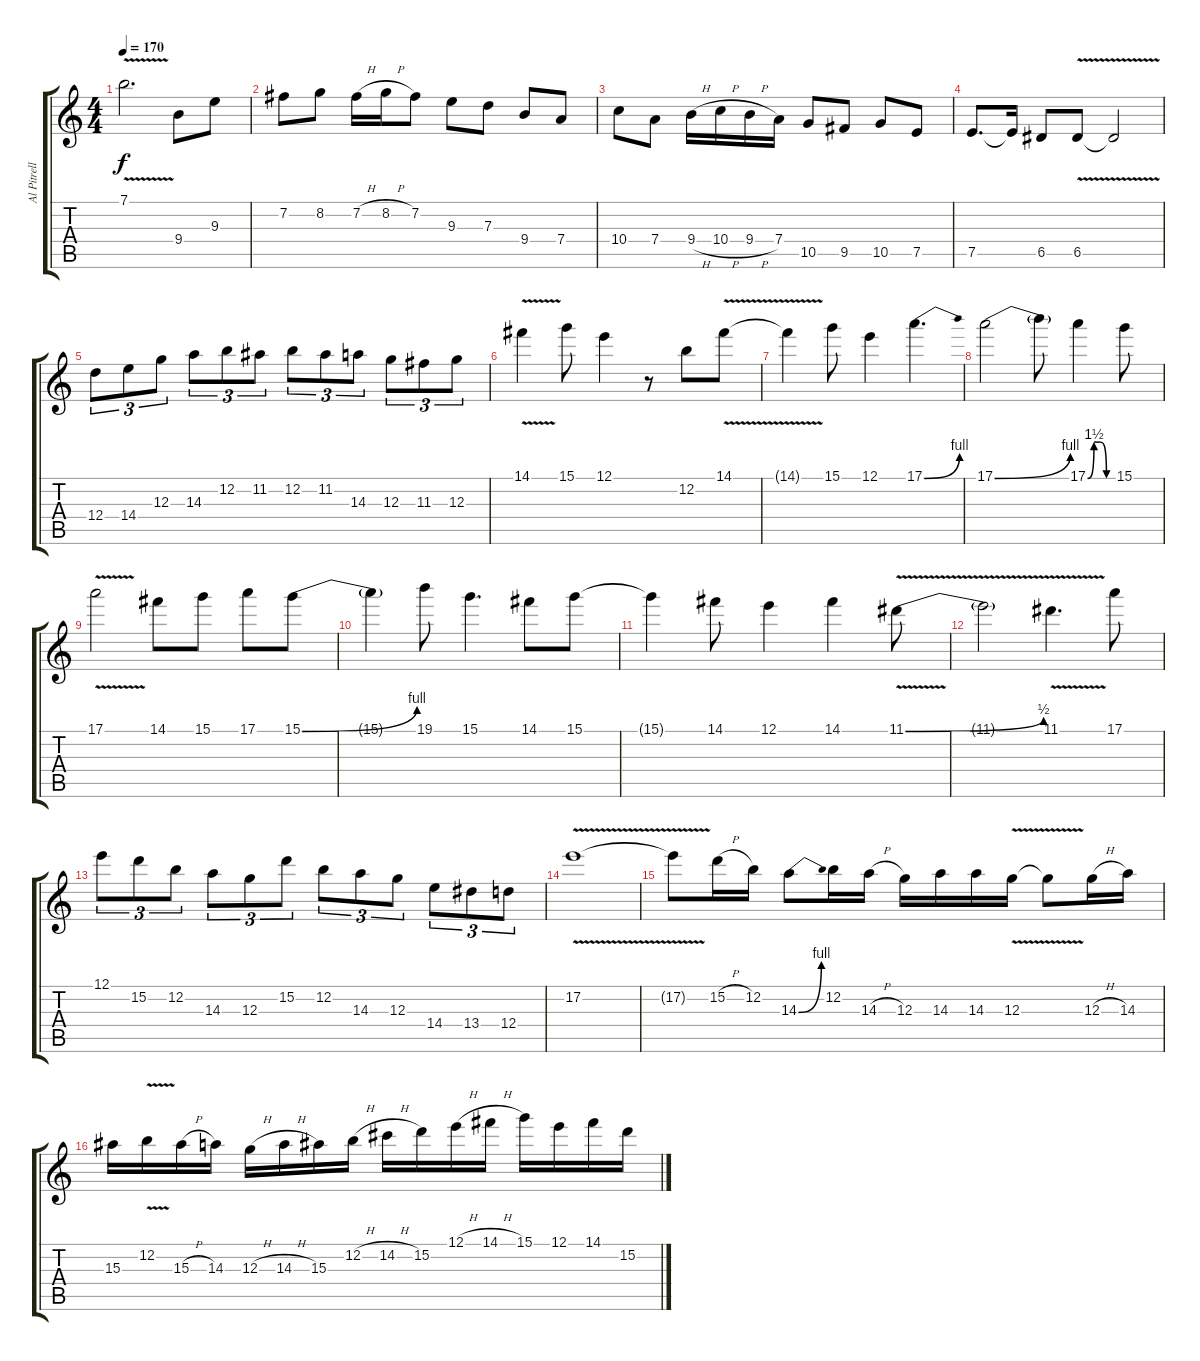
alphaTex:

\track ("Al Pitrelli (Overdrive Gtr)" "Al Pitrell") {instrument overdrivenguitar}
\staff {score tabs}
\tuning (E4 B3 G3 D3 A2 E2) {hide}
\ts (4 4)
\tempo 170
\clef g2
\ks c
7.1{v}.2{d dy f} 9.4.8 9.3.8 |
7.2.8 8.2.8 7.2{h}.16 8.2{h}.16 7.2.8 9.3.8 7.3.8 9.4.8 7.4.8 |
10.4.8 7.4.8 9.4{h}.16 10.4{h}.16 9.4{h}.16 7.4.16 10.5.8 9.5.8 10.5.8 7.5.8 |
7.5.8{d} 7.5{t}.16 6.5.8 6.5{v}.8 6.5{t}.2 |
12.4.8{tu (3 2)} 14.4.8{tu (3 2)} 12.3.8{tu (3 2)} 14.3.8{tu (3 2)} 12.2.8{tu (3 2)} 11.2.8{tu (3 2)} 12.2.8{tu (3 2)} 11.2.8{tu (3 2)} 14.3.8{tu (3 2)} 12.3.8{tu (3 2)} 11.3.8{tu (3 2)} 12.3.8{tu (3 2)} |
14.1{v}.4 15.1.8 12.1.4 r.8 12.2.8 14.1{v}.8 |
14.1{t}.4 15.1.8 12.1.4 17.1{be (bend 0 0 60 4)}.4{d} |
17.1{be (bend 0 0 60 4)}.2 17.1{t}.8 17.1{be (custom 0 0 15 6 30 6 45 0 60 0)}.4 15.1.8 |
17.1{v}.2 14.1.8 15.1.8 17.1.8 15.1{be (bend 0 0 60 4)}.8 |
15.1{t}.4 19.1.8 15.1.4{d} 14.1.8 15.1.8 |
15.1{t}.4 14.1.8 12.1.4 14.1.4 11.1{be (bend 0 0 60 2) v}.8 |
11.1{t}.2 11.1{v}.4{d} 17.1.8 |
12.1.8{tu (3 2)} 15.2.8{tu (3 2)} 12.2.8{tu (3 2)} 14.3.8{tu (3 2)} 12.3.8{tu (3 2)} 15.2.8{tu (3 2)} 12.2.8{tu (3 2)} 14.3.8{tu (3 2)} 12.3.8{tu (3 2)} 14.4.8{tu (3 2)} 13.4.8{tu (3 2)} 12.4.8{tu (3 2)} |
17.2{v}.1 |
17.2{v t}.8 15.2{h}.16 12.2.16 14.3{be (bend 0 0 60 4)}.8 12.2.16 14.3{h}.16 12.3.16 14.3.16 14.3.16 12.3{v}.16 12.3{t}.8 12.3{h}.16 14.3.16 |
15.3.16 12.2{v}.16 15.3{h}.16 14.3.16 12.3{h}.16 14.3{h}.16 15.3.16 12.2{h}.16 14.2{h}.16 15.2.16 12.1{h}.16 14.1{h}.16 15.1.16 12.1.16 14.1.16 15.2.16
